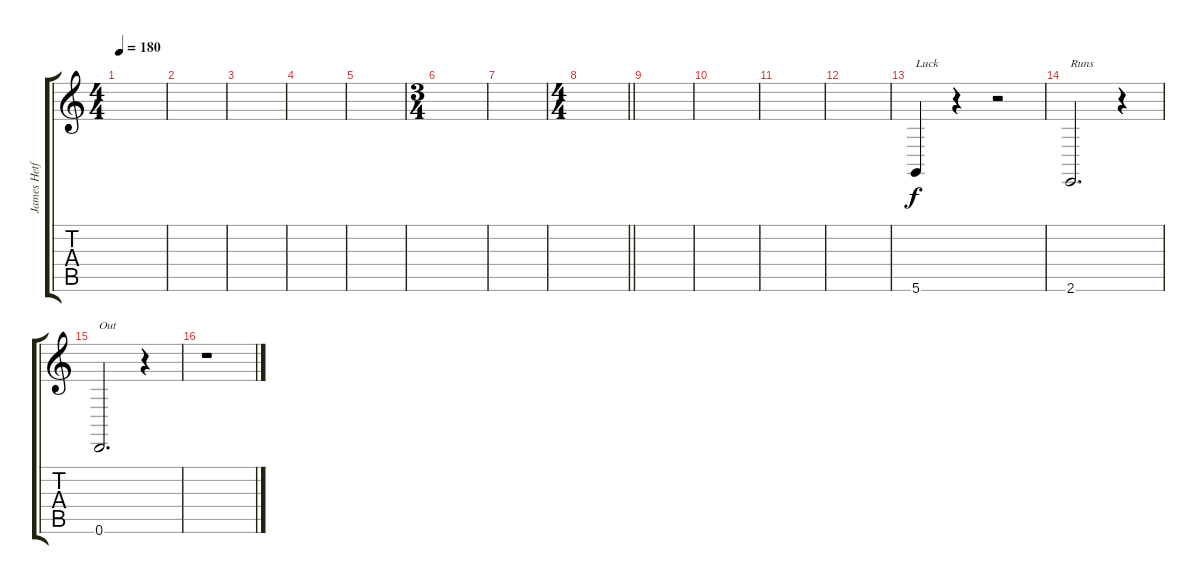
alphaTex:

\track ("James Hetfield Vocal" "James Hetf") {instrument violin}
\staff {score tabs}
\tuning (E4 B3 G3 D3 A2 D2) {hide}
\ts (4 4)
\tempo 180
\clef g2
\ks c
|
|
|
|
|
\ts (3 4)
|
|
\ts (4 4)
\barLineRight lightlight
|
\section ("" "")
|
|
|
|
5.6.4{txt "Luck"} r.4 r.2 |
2.6.2{d txt "Runs"} r.4 |
0.6.2{d txt "Out"} r.4 |
r.1
